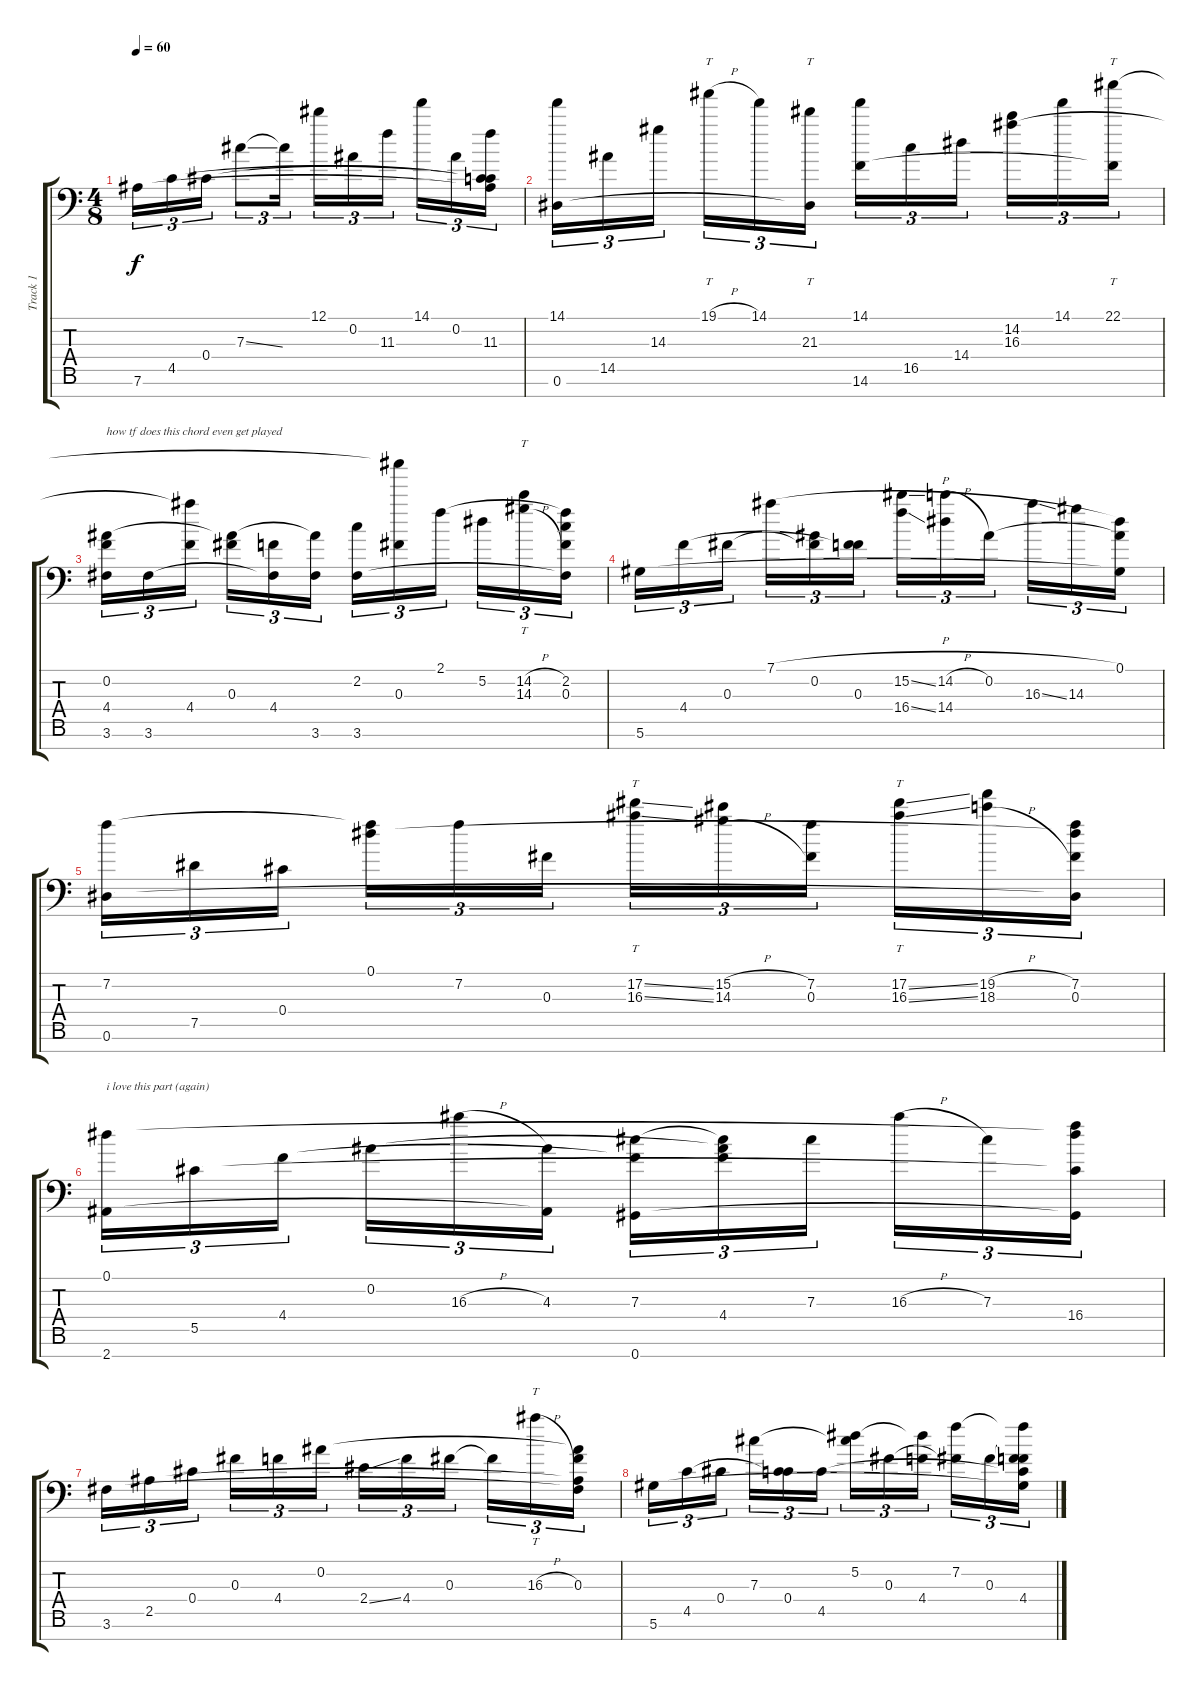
\track ("Track 1" "Track 1") {instrument electricguitarclean}
\staff {score tabs}
\tuning (Eb4 Bb3 Gb3 Db3 Ab2 Eb2 Ab1) {hide}
\ts (4 8)
\tempo 60
\clef f4
\ks c
7.6.16{tu (3 2) dy f} 4.5.16{tu (3 2)} 0.4.16{tu (3 2)} 7.3{ss}.8{tu (3 2)} 7.3{t}.16{tu (3 2)} 12.1.16{tu (3 2)} 0.2.16{tu (3 2)} 11.3.16{tu (3 2)} 14.1.16{tu (3 2)} 0.2.16{tu (3 2)} (11.3 0.4{t} 4.5{t} 7.6{t}).16{tu (3 2)} |
(14.1 0.6).16{tu (3 2)} 14.5.16{tu (3 2)} 14.3.16{tu (3 2)} 19.1{h}.16{tt tu (3 2)} 14.1.16{tu (3 2)} (21.3 0.6{t}).16{tt tu (3 2)} (14.1 14.6).16{tu (3 2)} 16.5.16{tu (3 2)} 14.4.16{tu (3 2)} (14.2 16.3).16{tu (3 2)} 14.1.16{tu (3 2)} (22.1 14.6{t}).16{tt tu (3 2)} |
(0.2 4.4 3.6).16{tu (3 2) txt "how tf does this chord even get played"} 3.6.16{tu (3 2)} (16.3{t} 4.4).16{tu (3 2)} (0.2{t} 0.3).16{tu (3 2)} (4.4 3.6{t}).16{tu (3 2)} (0.2{t} 3.6).16{tu (3 2)} (2.2 3.6).16{tu (3 2)} (22.1{t} 0.3).16{tu (3 2)} 2.1.16{tu (3 2)} 5.2.16{tu (3 2)} (14.2{h} 14.3{h}).16{tt tu (3 2)} (2.1{t} 2.2 0.3 3.6{t}).16{tu (3 2)} |
5.6.16{tu (3 2)} 4.4.16{tu (3 2)} 0.3.16{tu (3 2)} 7.1{h}.16{tu (3 2)} (0.2 0.3{t}).16{tu (3 2)} (0.3 4.4{t}).16{tu (3 2)} (15.2{ss} 16.4{ss}).16{tu (3 2)} (14.2{h} 14.4).16{tu (3 2)} 0.2.16{tu (3 2)} 16.3{ss}.16{tu (3 2)} 14.3.16{tu (3 2)} (0.1 0.2{t} 5.6{t}).16{tu (3 2)} |
(7.2 0.6).16{tu (3 2)} 7.5.16{tu (3 2)} 0.4.16{tu (3 2)} (0.1 7.2{t}).16{tu (3 2)} 7.2.16{tu (3 2)} 0.3.16{tu (3 2)} (17.2{ss} 16.3{ss}).16{tt tu (3 2)} (15.2{h} 14.3{h}).16{tu (3 2)} (7.2 0.3).16{tu (3 2)} (17.2{ss} 16.3{ss}).16{tt tu (3 2)} (19.2{h} 18.3{h}).16{tu (3 2)} (0.1{t} 7.2 0.3 0.6{t}).16{tu (3 2)} |
(0.1 2.7).16{tu (3 2) txt "i love this part (again)"} 5.5.16{tu (3 2)} 4.4.16{tu (3 2)} 0.2.16{tu (3 2)} 16.3{h}.16{tu (3 2)} (4.3 2.7{t}).16{tu (3 2)} (7.3 4.4{t} 0.7).16{tu (3 2)} (0.2{t} 7.3{t} 4.4).16{tu (3 2)} 7.3.16{tu (3 2)} 16.3{h}.16{tu (3 2)} 7.3.16{tu (3 2)} (0.1{t} 16.4 5.5{t} 0.7{t}).16{tu (3 2)} |
3.6.16{tu (3 2)} 2.5.16{tu (3 2)} 0.4.16{tu (3 2)} 0.3.16{tu (3 2)} 4.4.16{tu (3 2)} 0.2.16{tu (3 2)} 2.4{ss}.16{tu (3 2)} 4.4.16{tu (3 2)} 0.3.16{tu (3 2)} 0.3{t}.16{tu (3 2)} 16.3{h}.16{tt tu (3 2)} (0.2{t} 0.3 2.5{t} 3.6{t}).16{tu (3 2)} |
5.6.16{tu (3 2)} 4.5.16{tu (3 2)} 0.4.16{tu (3 2)} 7.3.16{tu (3 2)} (0.4 4.5{t}).16{tu (3 2)} 4.5.16{tu (3 2)} (5.2 7.3{t}).16{tu (3 2)} 0.3.16{tu (3 2)} (5.2{t} 4.4).16{tu (3 2)} (7.2 0.3{t}).16{tu (3 2)} 0.3.16{tu (3 2)} (7.2{t} 0.3{t} 4.4 4.5{t} 5.6{t}).16{tu (3 2)}
